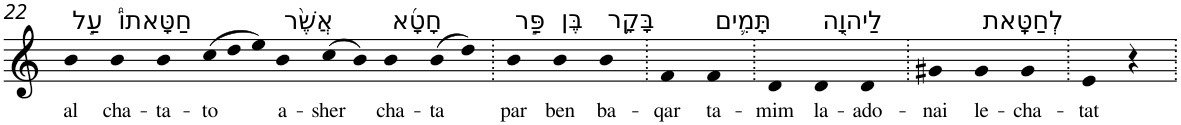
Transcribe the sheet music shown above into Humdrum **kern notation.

**kern	**text
*part1	*part1
*staff1	*staff1
*I"Piano	*
*I'Pno	*
!!LO:PB:g=z
*clefG2	*
*k[]	*
=22	=22
!LO:TX:a:t=עַ֣ל	!
!	!LO:LY:b
4b	al
!LO:TX:a:t=חַטָּאתוֹ֩	!
!	!LO:LY:b
4b	cha-
!	!LO:LY:b
4b	-ta-
*Xtuplet	*
!	!LO:LY:b
(>12cc	-to
12dd	.
12ee)	.
!LO:TX:a:t=אֲשֶׁ֨ר	!
!	!LO:LY:b
4b	a-
!	!LO:LY:b
(>8cc	-sher
8b)	.
!LO:TX:a:t=חָטָ֜א	!
!	!LO:LY:b
4b	cha-
!	!LO:LY:b
(>8b	-ta
8dd)	.
=23.	=23.
!LO:TX:a:t=פַּ֣ר	!
!	!LO:LY:b
4b	par
!LO:TX:a:t=בֶּן	!
!	!LO:LY:b
4b	ben
!LO:TX:a:t=בָּקָ֥ר	!
!	!LO:LY:b
4b	ba-
=24.	=24.
!	!LO:LY:b
4f	-qar
!LO:TX:a:t=תָּמִ֛ים	!
!	!LO:LY:b
4f	ta-
=25.	=25.
!	!LO:LY:b
4d	-mim
!LO:TX:a:t=לַיהוָ֖ה	!
!	!LO:LY:b
4d	la-
!	!LO:LY:b
4d	-ado-
=26.	=26.
!	!LO:LY:b
4g#X	-nai
!LO:TX:a:t=לְחַטָּֽאת	!
!	!LO:LY:b
4g#	le-
!	!LO:LY:b
4g#	-cha-
=27.	=27.
!	!LO:LY:b
4e	-tat
4r	.
=.	=.
*-	*-
